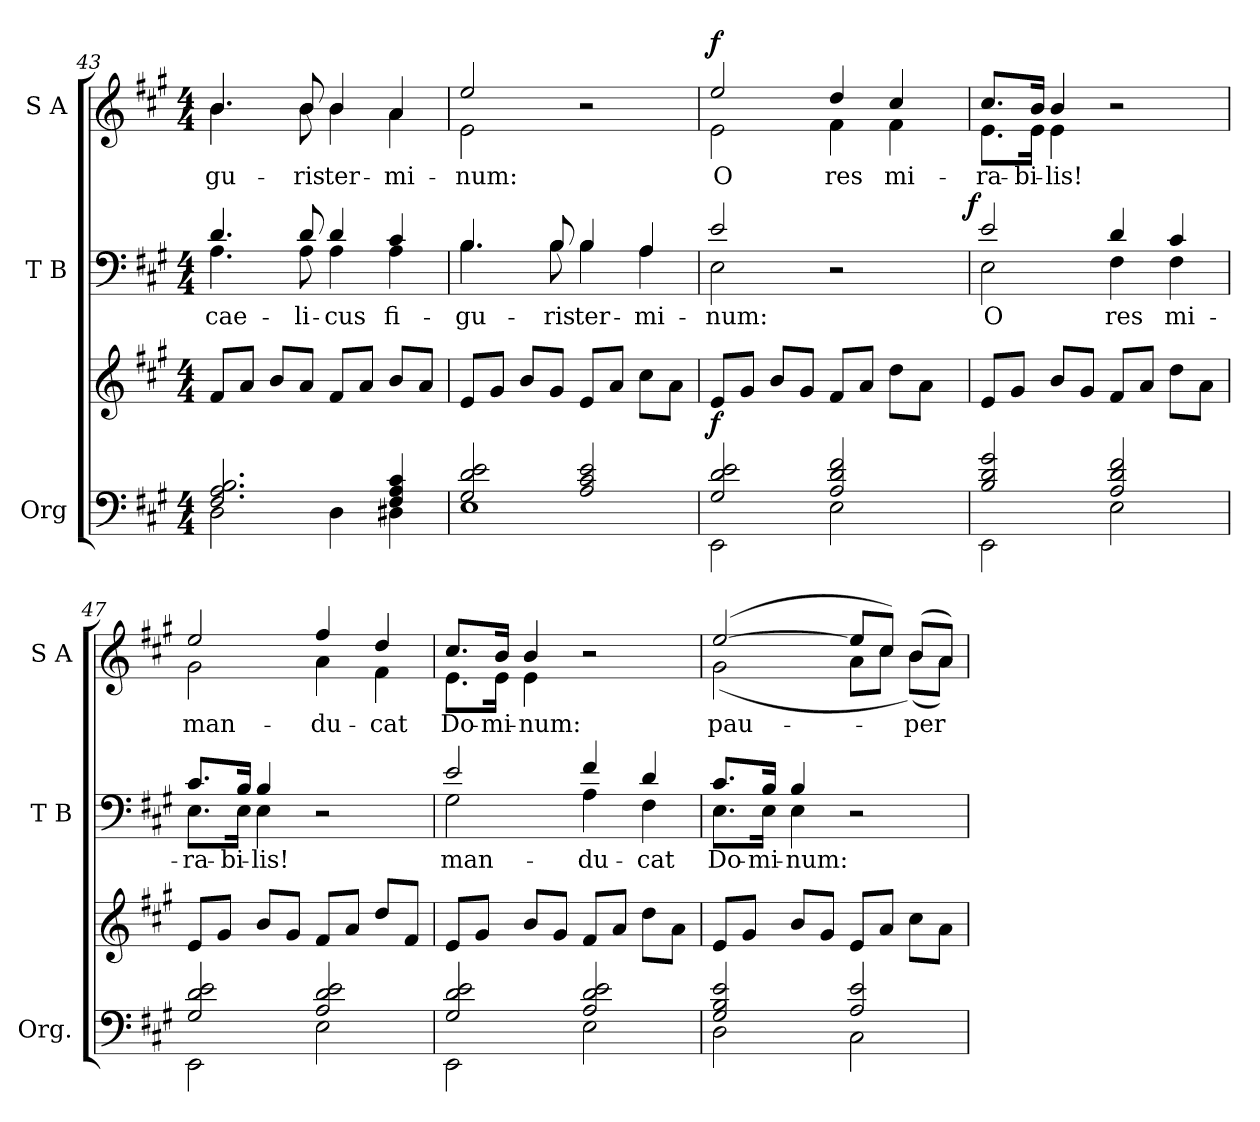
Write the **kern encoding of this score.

**kern	**kern	**dynam	**kern	**text	**dynam	**kern	**text	**dynam
*part3	*part3	*part3	*part2	*part2	*part2	*part1	*part1	*part1
*staff4	*staff3	*staff3/4	*staff2	*staff2	*staff2	*staff1	*staff1	*staff1
*I"Org	*	*	*I"T B	*	*	*I"S A	*	*
*I'Org.	*	*	*I'T B	*	*	*I'S A	*	*
*clefF4	*clefG2	*	*clefF4	*	*	*clefG2	*	*
*k[f#c#g#]	*k[f#c#g#]	*	*k[f#c#g#]	*	*	*k[f#c#g#]	*	*
*A:	*A:	*	*A:	*	*	*A:	*	*
*M4/4	*M4/4	*	*M4/4	*	*	*M4/4	*	*
=43	=43	=43	=43	=43	=43	=43	=43	=43
*^	*	*	*	*	*	*	*	*
!	!	!	!	!	!LO:LY:b:color=#000000	!	!	!	!
*	*	*	*	*^	*	*	*	*	*
!	!	!	!	!	!	!	!	!	!LO:LY:b:color=#000000	!
*	*	*	*	*	*	*	*	*^	*	*
2.F#i/ 2.Ai 2.Bi	2Di\	8f#i/L	.	4.di/	4.Ai\	cae-	.	4.bi/	4.bi\	-gu-	.
.	.	8ai/J	.	.	.	.	.	.	.	.	.
.	.	8bi/L	.	.	.	.	.	.	.	.	.
!	!	!	!	!	!	!LO:LY:b:color=#000000	!	!	!	!	!
!	!	!	!	!	!	!	!	!	!	!LO:LY:b:color=#000000	!
.	.	8ai/J	.	8di/	8Ai\	-li-	.	8bi/	8bi\	-ris	.
!	!	!	!	!	!	!LO:LY:b:color=#000000	!	!	!	!	!
!	!	!	!	!	!	!	!	!	!	!LO:LY:b:color=#000000	!
.	4Di\	8f#i/L	.	4di/	4Ai\	-cus	.	4bi/	4bi\	ter-	.
.	.	8ai/J	.	.	.	.	.	.	.	.	.
!	!	!	!	!	!	!LO:LY:b:color=#000000	!	!	!	!	!
!	!	!	!	!	!	!	!	!	!	!LO:LY:b:color=#000000	!
4F#i/ 4Ai 4c#i	4D#Xi\	8bi/L	.	4c#i/	4Ai\	fi-	.	4ai/	4ai\	-mi-	.
.	.	8ai/J	.	.	.	.	.	.	.	.	.
=44	=44	=44	=44	=44	=44	=44	=44	=44	=44	=44	=44
!	!	!	!	!	!	!LO:LY:b:color=#000000	!	!	!	!	!
!	!	!	!	!	!	!	!	!	!	!LO:LY:b:color=#000000	!
2G#i/ 2di 2ei	1Ei	8ei/L	.	4.Bi/	4.Bi\	-gu-	.	2eei/	2ei\	-num:	.
.	.	8g#i/J	.	.	.	.	.	.	.	.	.
.	.	8bi/L	.	.	.	.	.	.	.	.	.
!	!	!	!	!	!	!LO:LY:b:color=#000000	!	!	!	!	!
.	.	8g#i/J	.	8Bi/	8Bi\	-ris	.	.	.	.	.
!	!	!	!	!	!	!LO:LY:b:color=#000000	!	!	!	!	!
2Ai/ 2c#i 2ei	.	8ei/L	.	4Bi/	4Bi\	ter-	.	2r	2ryy	.	.
.	.	8ai/J	.	.	.	.	.	.	.	.	.
!	!	!	!	!	!	!LO:LY:b:color=#000000	!	!	!	!	!
.	.	8cc#i\L	.	4Ai/	4Ai\	-mi-	.	.	.	.	.
.	.	8ai\J	.	.	.	.	.	.	.	.	.
*	*	*	*	*v	*v	*	*	*	*	*	*
!!LO:LB:g=z	!!
=45	=45	=45	=45	=45	=45	=45	=45	=45	=45	=45
!	!	!	!	!	!LO:LY:b:color=#000000	!	!	!	!	!
*	*	*	*	*^	*	*	*	*	*	*
!	!	!	!	!	!	!	!	!	!	!LO:LY:b:color=#000000	!
*	*	*	*	*	*^	*	*	*	*	*	*
2G#i/ 2di 2ei	2EEi\	8ei/L	f	2ei/	2Ei\	2ryy	-num:	.	2eei/	2ei\	O	f
.	.	8g#i/J	.	.	.	.	.	.	.	.	.	.
.	.	8bi/L	.	.	.	.	.	.	.	.	.	.
.	.	8g#i/J	.	.	.	.	.	.	.	.	.	.
!	!	!	!	!	!	!	!	!	!	!	!LO:LY:b:color=#000000	!
2Ai/ 2di 2f#i	2Ei\	8f#i/L	.	2r	2ryy	4ryy	.	.	4ddi/	4f#i\	res	.
.	.	8ai/J	.	.	.	.	.	.	.	.	.	.
!	!	!	!	!	!	!	!	!	!	!	!LO:LY:b:color=#000000	!
.	.	8ddi\L	.	.	.	8ryy	.	.	4cc#i/	4f#i\	mi-	.
.	.	8ai\J	.	.	.	16ryy	.	.	.	.	.	.
.	.	.	.	.	.	32ryy	.	.	.	.	.	.
.	.	.	.	.	.	64ryy	.	.	.	.	.	.
.	.	.	.	.	.	128...ryy	.	.	.	.	.	.
.	.	.	.	.	.	1024ryy	.	f	.	.	.	.
*	*	*	*	*v	*v	*v	*	*	*	*	*	*
=46	=46	=46	=46	=46	=46	=46	=46	=46	=46	=46
*	*	*	*	*^	*	*	*	*	*	*
*	*	*	*	*	*^	*	*	*	*	*	*
!	!	!	!	!	!	!	!LO:LY:b:color=#000000	!	!	!	!	!
*	*	*	*	*	*v	*v	*	*	*	*	*	*
*	*	*	*	*	*^	*	*	*	*	*	*
!	!	!	!	!	!	!	!	!	!	!	!LO:LY:b:color=#000000	!
*	*	*	*	*	*v	*v	*	*	*	*	*	*
2Bi/ 2di 2g#i	2EEi\	8ei/L	.	2ei/	2Ei\	O	.	8.cc#i/L	8.ei\L	-ra-	.
.	.	8g#i/J	.	.	.	.	.	.	.	.	.
!	!	!	!	!	!	!	!	!	!	!LO:LY:b:color=#000000	!
.	.	.	.	.	.	.	.	16bi/Jk	16ei\Jk	-bi-	.
!	!	!	!	!	!	!	!	!	!	!LO:LY:b:color=#000000	!
.	.	8bi/L	.	.	.	.	.	4bi/	4ei\	-lis!	.
.	.	8g#i/J	.	.	.	.	.	.	.	.	.
!	!	!	!	!	!	!LO:LY:b:color=#000000	!	!	!	!	!
2Ai/ 2di 2f#i	2Ei\	8f#i/L	.	4di/	4F#i\	res	.	2r	2ryy	.	.
.	.	8ai/J	.	.	.	.	.	.	.	.	.
!	!	!	!	!	!	!LO:LY:b:color=#000000	!	!	!	!	!
.	.	8ddi\L	.	4c#i/	4F#i\	mi-	.	.	.	.	.
.	.	8ai\J	.	.	.	.	.	.	.	.	.
=47	=47	=47	=47	=47	=47	=47	=47	=47	=47	=47	=47
!	!	!	!	!	!	!LO:LY:b:color=#000000	!	!	!	!	!
!	!	!	!	!	!	!	!	!	!	!LO:LY:b:color=#000000	!
2G#i/ 2di 2ei	2EEi\	8ei/L	.	8.c#i/L	8.Ei\L	-ra-	.	2eei/	2g#i\	man-	.
.	.	8g#i/J	.	.	.	.	.	.	.	.	.
!	!	!	!	!	!	!LO:LY:b:color=#000000	!	!	!	!	!
.	.	.	.	16Bi/Jk	16Ei\Jk	-bi-	.	.	.	.	.
!	!	!	!	!	!	!LO:LY:b:color=#000000	!	!	!	!	!
.	.	8bi/L	.	4Bi/	4Ei\	-lis!	.	.	.	.	.
.	.	8g#i/J	.	.	.	.	.	.	.	.	.
!	!	!	!	!	!	!	!	!	!	!LO:LY:b:color=#000000	!
2Ai/ 2di 2ei	2Ei\	8f#i/L	.	2r	2ryy	.	.	4ff#i/	4ai\	-du-	.
.	.	8ai/J	.	.	.	.	.	.	.	.	.
!	!	!	!	!	!	!	!	!	!	!LO:LY:b:color=#000000	!
.	.	8ddi/L	.	.	.	.	.	4ddi/	4f#i\	-cat	.
.	.	8f#i/J	.	.	.	.	.	.	.	.	.
=48	=48	=48	=48	=48	=48	=48	=48	=48	=48	=48	=48
!	!	!	!	!	!	!LO:LY:b:color=#000000	!	!	!	!	!
!	!	!	!	!	!	!	!	!	!	!LO:LY:b:color=#000000	!
2G#i/ 2di 2ei	2EEi\	8ei/L	.	2ei/	2G#i\	man-	.	8.cc#i/L	8.ei\L	Do-	.
.	.	8g#i/J	.	.	.	.	.	.	.	.	.
!	!	!	!	!	!	!	!	!	!	!LO:LY:b:color=#000000	!
.	.	.	.	.	.	.	.	16bi/Jk	16ei\Jk	-mi-	.
!	!	!	!	!	!	!	!	!	!	!LO:LY:b:color=#000000	!
.	.	8bi/L	.	.	.	.	.	4bi/	4ei\	-num:	.
.	.	8g#i/J	.	.	.	.	.	.	.	.	.
!	!	!	!	!	!	!LO:LY:b:color=#000000	!	!	!	!	!
2Ai/ 2di 2ei	2Ei\	8f#i/L	.	4f#i/	4Ai\	-du-	.	2r	2ryy	.	.
.	.	8ai/J	.	.	.	.	.	.	.	.	.
!	!	!	!	!	!	!LO:LY:b:color=#000000	!	!	!	!	!
.	.	8ddi\L	.	4di/	4F#i\	-cat	.	.	.	.	.
.	.	8ai\J	.	.	.	.	.	.	.	.	.
!!LO:PB:g=z	!!
=49	=49	=49	=49	=49	=49	=49	=49	=49	=49	=49	=49
!	!	!	!	!	!	!LO:LY:b:color=#000000	!	!	!	!	!
!	!	!	!	!	!	!	!	!	!	!LO:LY:b:color=#000000	!
2G#i/ 2Bi 2ei	2Di\	8ei/L	.	8.c#i/L	8.Ei\L	Do-	.	([2eei/	(2g#i\	pau-	.
.	.	8g#i/J	.	.	.	.	.	.	.	.	.
!	!	!	!	!	!	!LO:LY:b:color=#000000	!	!	!	!	!
.	.	.	.	16Bi/Jk	16Ei\Jk	-mi-	.	.	.	.	.
!	!	!	!	!	!	!LO:LY:b:color=#000000	!	!	!	!	!
.	.	8bi/L	.	4Bi/	4Ei\	-num:	.	.	.	.	.
.	.	8g#i/J	.	.	.	.	.	.	.	.	.
2Ai/ 2ei	2C#i\	8ei/L	.	2r	2ryy	.	.	8eei/L]	8ai\L	.	.
.	.	8ai/J	.	.	.	.	.	8cc#i/J)	8cc#i\J	.	.
!	!	!	!	!	!	!	!	!	!	!LO:LY:b:color=#000000	!
.	.	8cc#i\L	.	.	.	.	.	(8bi/L	(8bi\L)	-per	.
.	.	8ai\J	.	.	.	.	.	8ai/J)	8ai\J)	.	.
*	*	*	*	*v	*v	*	*	*	*	*	*
*v	*v	*	*	*	*	*	*v	*v	*	*
=	=	=	=	=	=	=	=	=
*-	*-	*-	*-	*-	*-	*-	*-	*-
